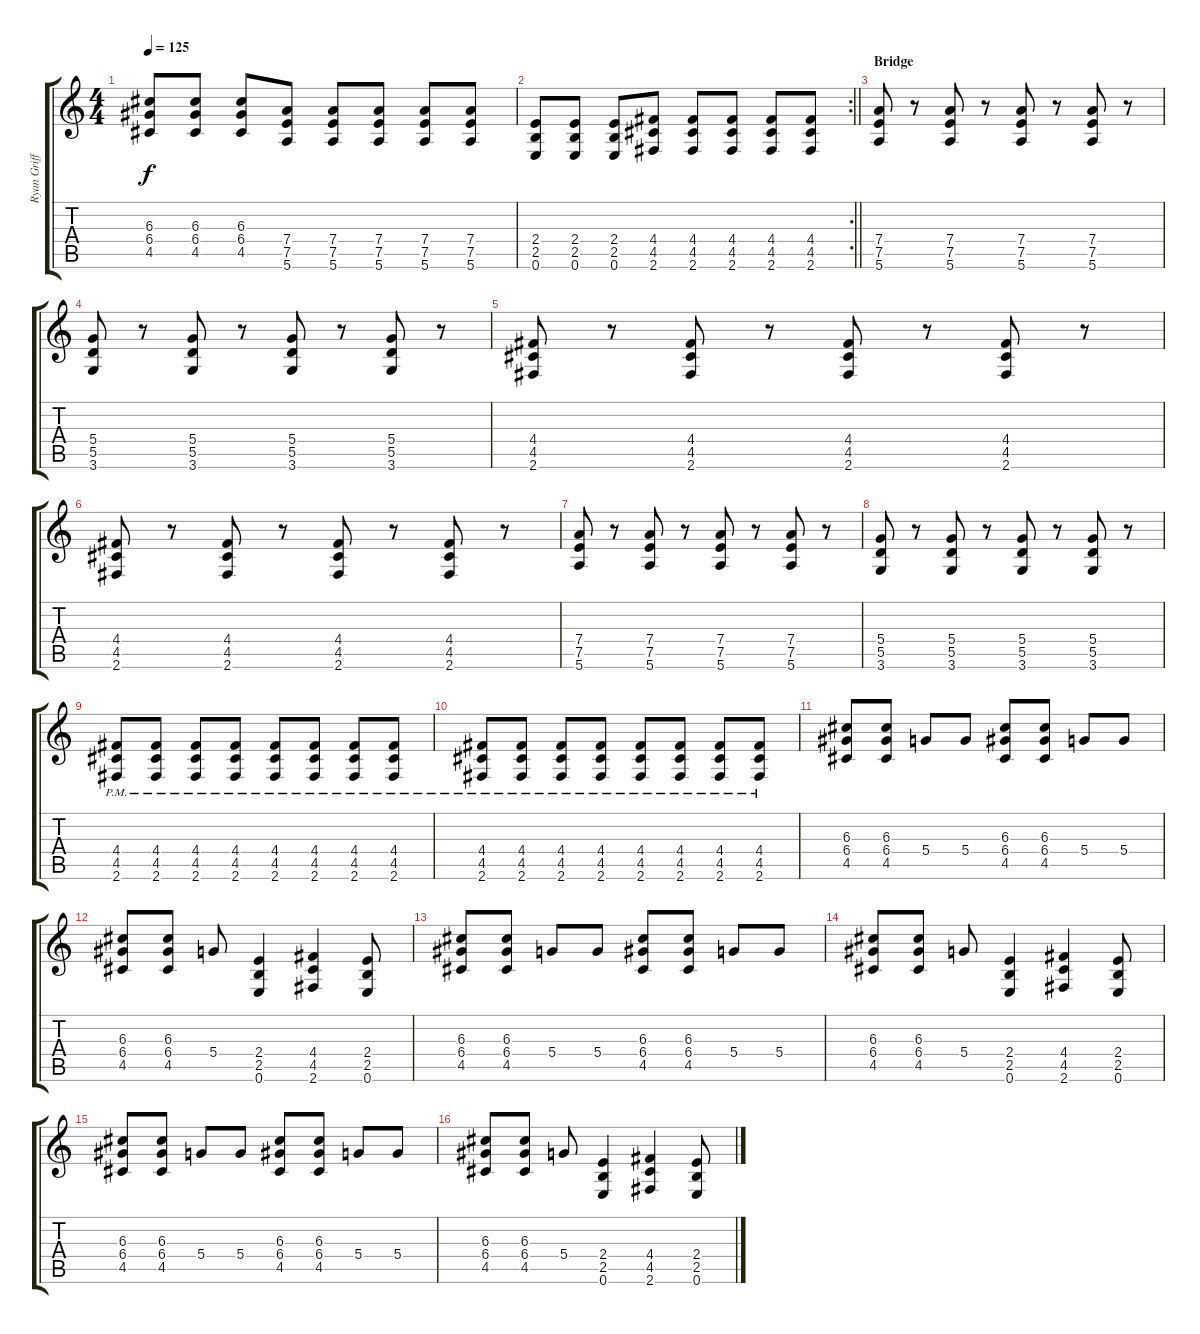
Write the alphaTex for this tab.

\track ("Ryan Griffiths" "Ryan Griff") {instrument overdrivenguitar}
\staff {score tabs}
\tuning (E4 B3 G3 D3 A2 E2) {hide}
\ts (4 4)
\tempo 125
\clef g2
\ks c
(6.3 6.4 4.5).8{dy f} (6.3 6.4 4.5).8 (6.3 6.4 4.5).8 (7.4 7.5 5.6).8 (7.4 7.5 5.6).8 (7.4 7.5 5.6).8 (7.4 7.5 5.6).8 (7.4 7.5 5.6).8 |
\rc 2
\barLineRight lightlight
(2.4 2.5 0.6).8 (2.4 2.5 0.6).8 (2.4 2.5 0.6).8 (4.4 4.5 2.6).8 (4.4 4.5 2.6).8 (4.4 4.5 2.6).8 (4.4 4.5 2.6).8 (4.4 4.5 2.6).8 |
\section ("" "Bridge")
(7.4 7.5 5.6).8 r.8 (7.4 7.5 5.6).8 r.8 (7.4 7.5 5.6).8 r.8 (7.4 7.5 5.6).8 r.8 |
(5.4 5.5 3.6).8 r.8 (5.4 5.5 3.6).8 r.8 (5.4 5.5 3.6).8 r.8 (5.4 5.5 3.6).8 r.8 |
(4.4 4.5 2.6).8 r.8 (4.4 4.5 2.6).8 r.8 (4.4 4.5 2.6).8 r.8 (4.4 4.5 2.6).8 r.8 |
(4.4 4.5 2.6).8 r.8 (4.4 4.5 2.6).8 r.8 (4.4 4.5 2.6).8 r.8 (4.4 4.5 2.6).8 r.8 |
(7.4 7.5 5.6).8 r.8 (7.4 7.5 5.6).8 r.8 (7.4 7.5 5.6).8 r.8 (7.4 7.5 5.6).8 r.8 |
(5.4 5.5 3.6).8 r.8 (5.4 5.5 3.6).8 r.8 (5.4 5.5 3.6).8 r.8 (5.4 5.5 3.6).8 r.8 |
(4.4 4.5{pm} 2.6).8 (4.4 4.5{pm} 2.6).8 (4.4 4.5{pm} 2.6).8 (4.4 4.5{pm} 2.6).8 (4.4 4.5{pm} 2.6).8 (4.4 4.5{pm} 2.6).8 (4.4 4.5{pm} 2.6).8 (4.4 4.5{pm} 2.6).8 |
(4.4 4.5{pm} 2.6).8 (4.4 4.5{pm} 2.6).8 (4.4 4.5{pm} 2.6).8 (4.4 4.5{pm} 2.6).8 (4.4 4.5{pm} 2.6).8 (4.4 4.5{pm} 2.6).8 (4.4 4.5{pm} 2.6).8 (4.4 4.5{pm} 2.6).8 |
(6.3 6.4 4.5).8 (6.3 6.4 4.5).8 5.4.8 5.4.8 (6.3 6.4 4.5).8 (6.3 6.4 4.5).8 5.4.8 5.4.8 |
(6.3 6.4 4.5).8 (6.3 6.4 4.5).8 5.4.8 (2.4 2.5 0.6).4 (4.4 4.5 2.6).4 (2.4 2.5 0.6).8 |
(6.3 6.4 4.5).8 (6.3 6.4 4.5).8 5.4.8 5.4.8 (6.3 6.4 4.5).8 (6.3 6.4 4.5).8 5.4.8 5.4.8 |
(6.3 6.4 4.5).8 (6.3 6.4 4.5).8 5.4.8 (2.4 2.5 0.6).4 (4.4 4.5 2.6).4 (2.4 2.5 0.6).8 |
(6.3 6.4 4.5).8 (6.3 6.4 4.5).8 5.4.8 5.4.8 (6.3 6.4 4.5).8 (6.3 6.4 4.5).8 5.4.8 5.4.8 |
(6.3 6.4 4.5).8 (6.3 6.4 4.5).8 5.4.8 (2.4 2.5 0.6).4 (4.4 4.5 2.6).4 (2.4 2.5 0.6).8
